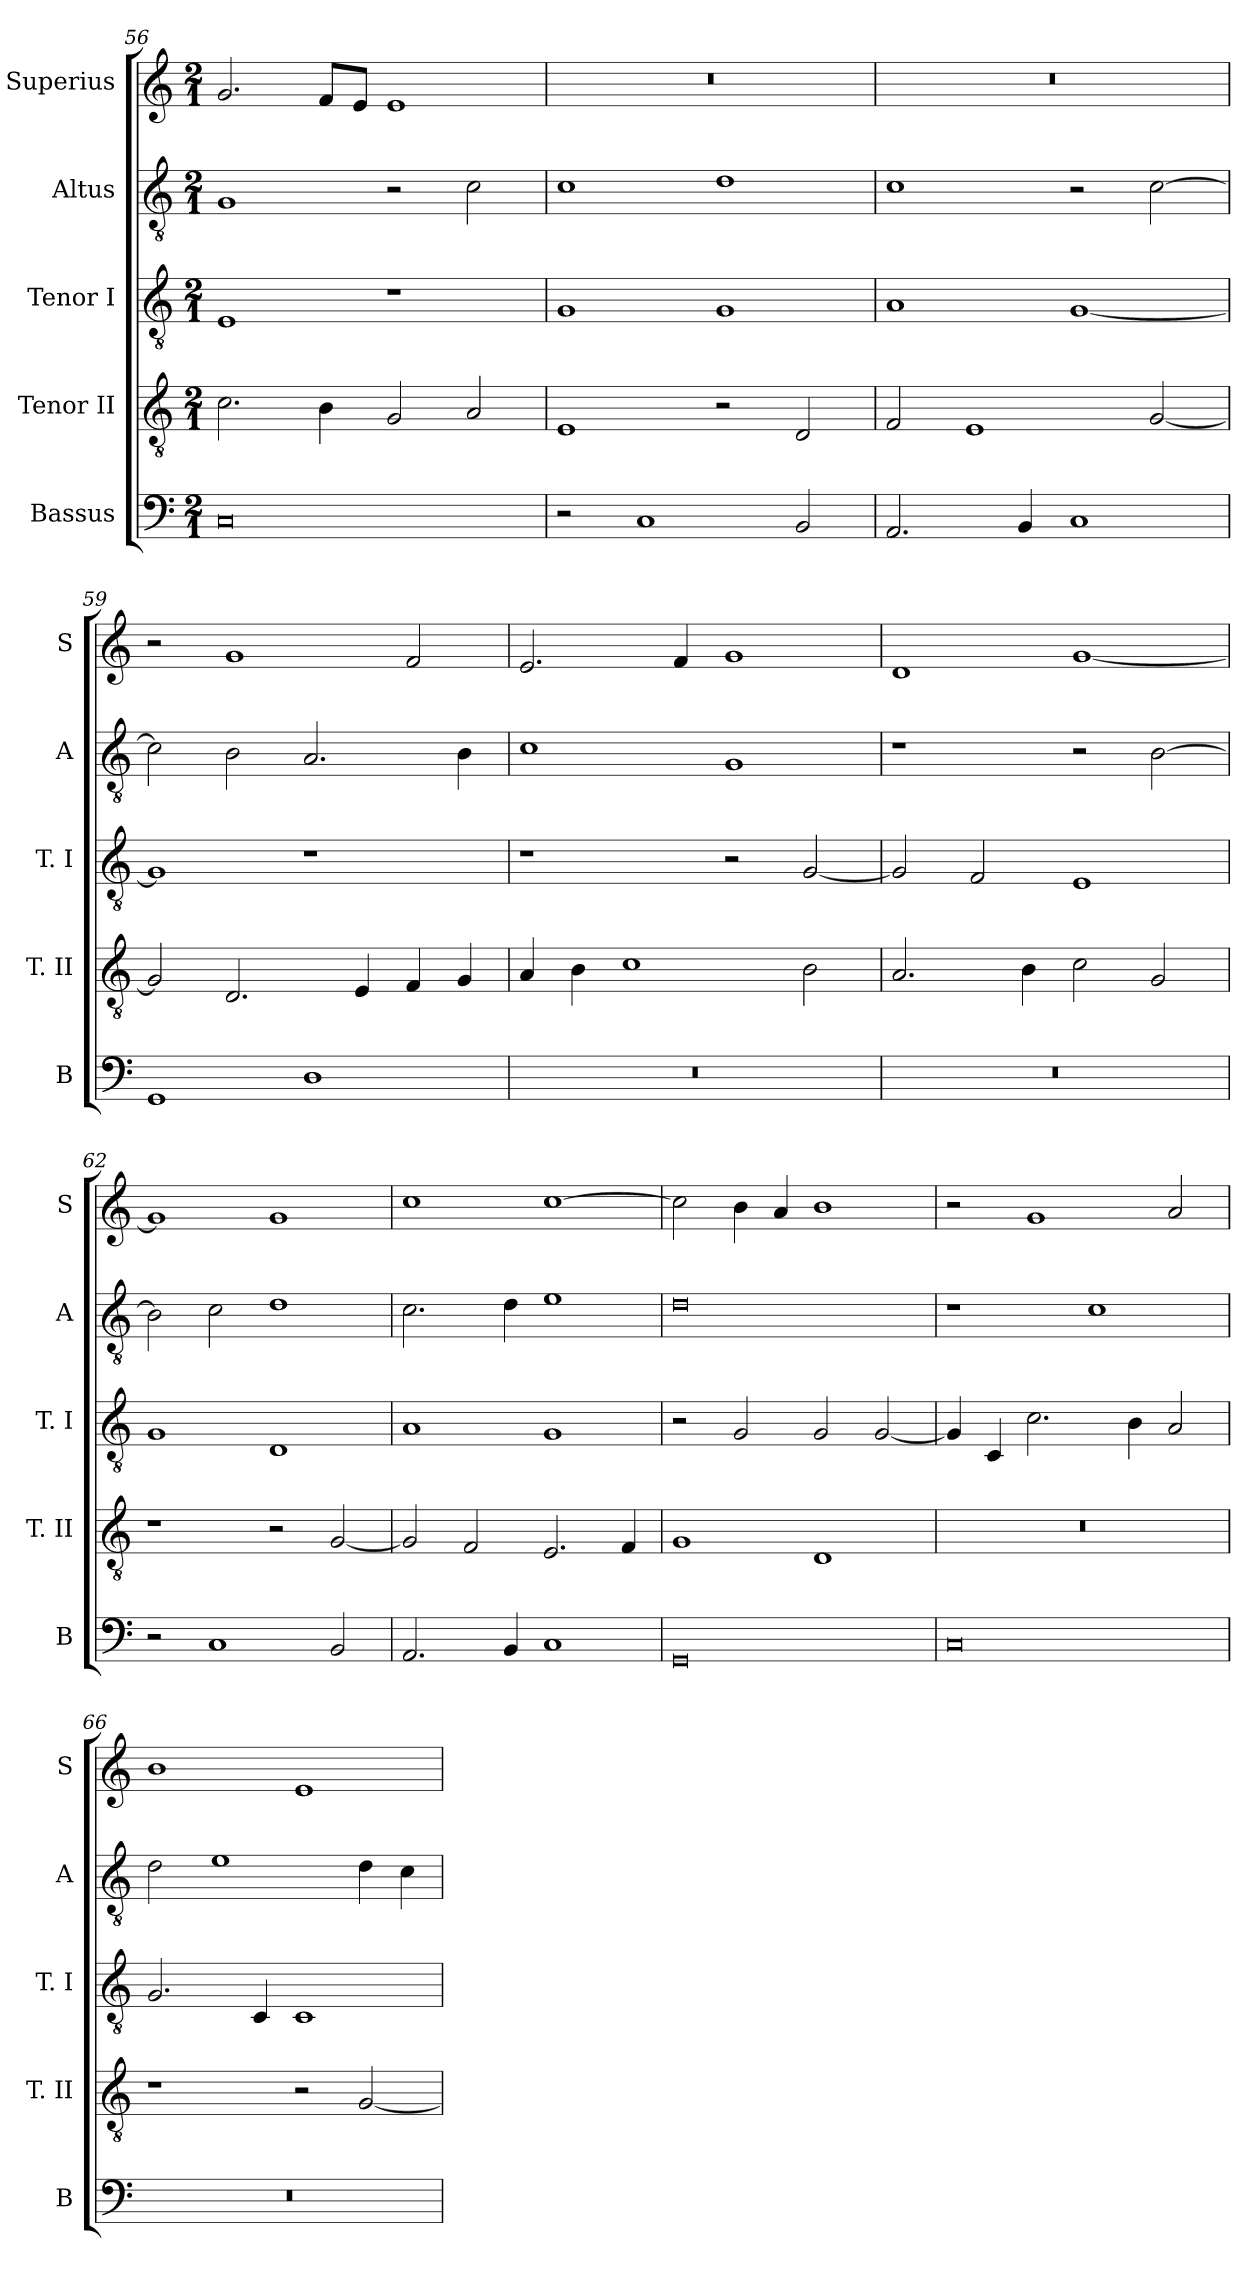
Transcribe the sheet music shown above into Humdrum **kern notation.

**kern	**kern	**kern	**kern	**kern
*part5	*part4	*part3	*part2	*part1
*staff5	*staff4	*staff3	*staff2	*staff1
*I"Bassus	*I"Tenor II	*I"Tenor I	*I"Altus	*I"Superius
*I'B	*I'T. II	*I'T. I	*I'A	*I'S
*clefF4	*clefGv2	*clefGv2	*clefGv2	*clefG2
*k[]	*k[]	*k[]	*k[]	*k[]
*C:	*C:	*C:	*C:	*C:
*M2/1	*M2/1	*M2/1	*M2/1	*M2/1
=56	=56	=56	=56	=56
0C	2.c	1E	1G	2.g
.	4B	.	.	8fL
.	.	.	.	8eJ
.	2G	1r	2r	1e
.	2A	.	2c	.
=57	=57	=57	=57	=57
2r	1E	1G	1c	0r
1C	.	.	.	.
.	2r	1G	1d	.
2BB	2D	.	.	.
=58	=58	=58	=58	=58
2.AA	2F	1A	1c	0r
.	1E	.	.	.
4BB	.	.	.	.
1C	.	[1G	2r	.
.	[2G	.	[2c	.
=59	=59	=59	=59	=59
1GG	2G]	1G]	2c]	2r
.	2.D	.	2B	1g
1D	.	1r	2.A	.
.	4E	.	.	.
.	4F	.	.	2f
.	4G	.	4B	.
=60	=60	=60	=60	=60
0r	4A	1r	1c	2.e
.	4B	.	.	.
.	1c	.	.	.
.	.	.	.	4f
.	.	2r	1G	1g
.	2B	[2G	.	.
=61	=61	=61	=61	=61
0r	2.A	2G]	1r	1d
.	.	2F	.	.
.	4B	.	.	.
.	2c	1E	2r	[1g
.	2G	.	[2B	.
=62	=62	=62	=62	=62
2r	1r	1G	2B]	1g]
1C	.	.	2c	.
.	2r	1D	1d	1g
2BB	[2G	.	.	.
=63	=63	=63	=63	=63
2.AA	2G]	1A	2.c	1cc
.	2F	.	.	.
4BB	.	.	4d	.
1C	2.E	1G	1e	[1cc
.	4F	.	.	.
=64	=64	=64	=64	=64
0GG	1G	2r	0d	2cc]
.	.	2G	.	4b
.	.	.	.	4a
.	1D	2G	.	1b
.	.	[2G	.	.
=65	=65	=65	=65	=65
0C	0r	4G]	1r	2r
.	.	4C	.	.
.	.	2.c	.	1g
.	.	.	1c	.
.	.	4B	.	.
.	.	2A	.	2a
=66	=66	=66	=66	=66
0r	1r	2.G	2d	1b
.	.	.	1e	.
.	.	4C	.	.
.	2r	1C	.	1e
.	[2G	.	4d	.
.	.	.	4c	.
=	=	=	=	=
*-	*-	*-	*-	*-
